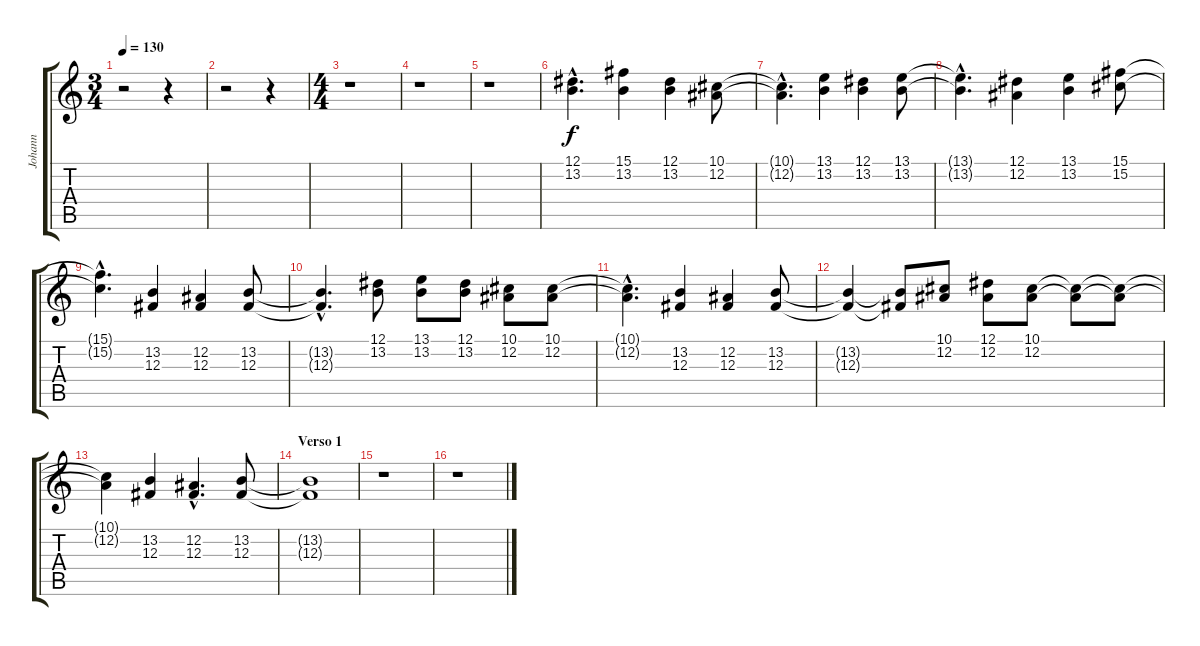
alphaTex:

\track ("Johann" "Johann") {instrument brightacousticpiano}
\staff {score tabs}
\tuning (Eb4 Bb3 Gb3 Db3 Ab2 Eb2) {hide}
\ts (3 4)
\tempo 130
\clef g2
\ks c
r.2{dy f instrument brightacousticpiano} r.4 |
r.2 r.4 |
\ts (4 4)
r.1 |
r.1 |
r.1 |
(12.1{hac} 13.2{hac}).4{d} (15.1 13.2).4 (12.1 13.2).4 (10.1 12.2).8 |
(10.1{hac t} 12.2{hac t}).4{d} (13.1 13.2).4 (12.1 13.2).4 (13.1 13.2).8 |
(13.1{hac t} 13.2{hac t}).4{d} (12.1 12.2).4 (13.1 13.2).4 (15.1 15.2).8 |
(15.1{hac t} 15.2{hac t}).4{d} (13.2 12.3).4 (12.2 12.3).4 (13.2 12.3).8 |
(13.2{hac t} 12.3{hac t}).4{d} (12.1 13.2).8 (13.1 13.2).8 (12.1 13.2).8 (10.1 12.2).8 (10.1 12.2).8 |
(10.1{hac t} 12.2{hac t}).4{d} (13.2 12.3).4 (12.2 12.3).4 (13.2 12.3).8 |
(13.2{t} 12.3{t}).4 (13.2{t} 12.3{t}).8 (10.1 12.2).8 (12.1 12.2).8 (10.1 12.2).8 (10.1{t} 12.2{t}).8 (10.1{t} 12.2{t}).8 |
(10.1{t} 12.2{t}).4 (13.2 12.3).4 (12.2{hac} 12.3{hac}).4{d} (13.2 12.3).8 |
\section ("" "Verso 1")
(13.2{t} 12.3{t}).1 |
r.1 |
r.1
